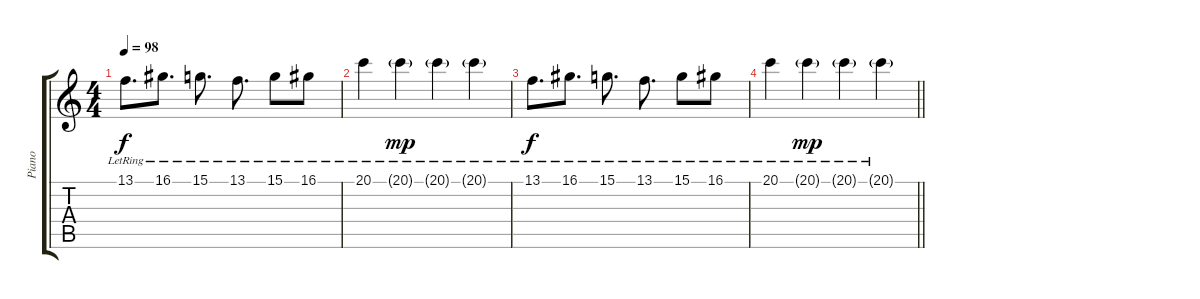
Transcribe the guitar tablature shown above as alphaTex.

\track ("Piano" "Piano") {instrument acousticgrandpiano}
\staff {score tabs}
\tuning (E4 B3 G3 D3 A2 E2) {hide}
\ts (4 4)
\tempo 98
\clef g2
\ks c
13.1{lr}.8{d dy f} 16.1{lr}.8{d} 15.1{lr}.8{d} 13.1{lr}.8{d} 15.1{lr}.8 16.1{lr}.8 |
20.1{lr}.4 20.1{g lr}.4{dy mp} 20.1{g lr}.4 20.1{g lr}.4 |
13.1{lr}.8{d dy f} 16.1{lr}.8{d} 15.1{lr}.8{d} 13.1{lr}.8{d} 15.1{lr}.8 16.1{lr}.8 |
\barLineRight lightlight
20.1{lr}.4 20.1{g lr}.4{dy mp} 20.1{g lr}.4 20.1{g lr}.4
